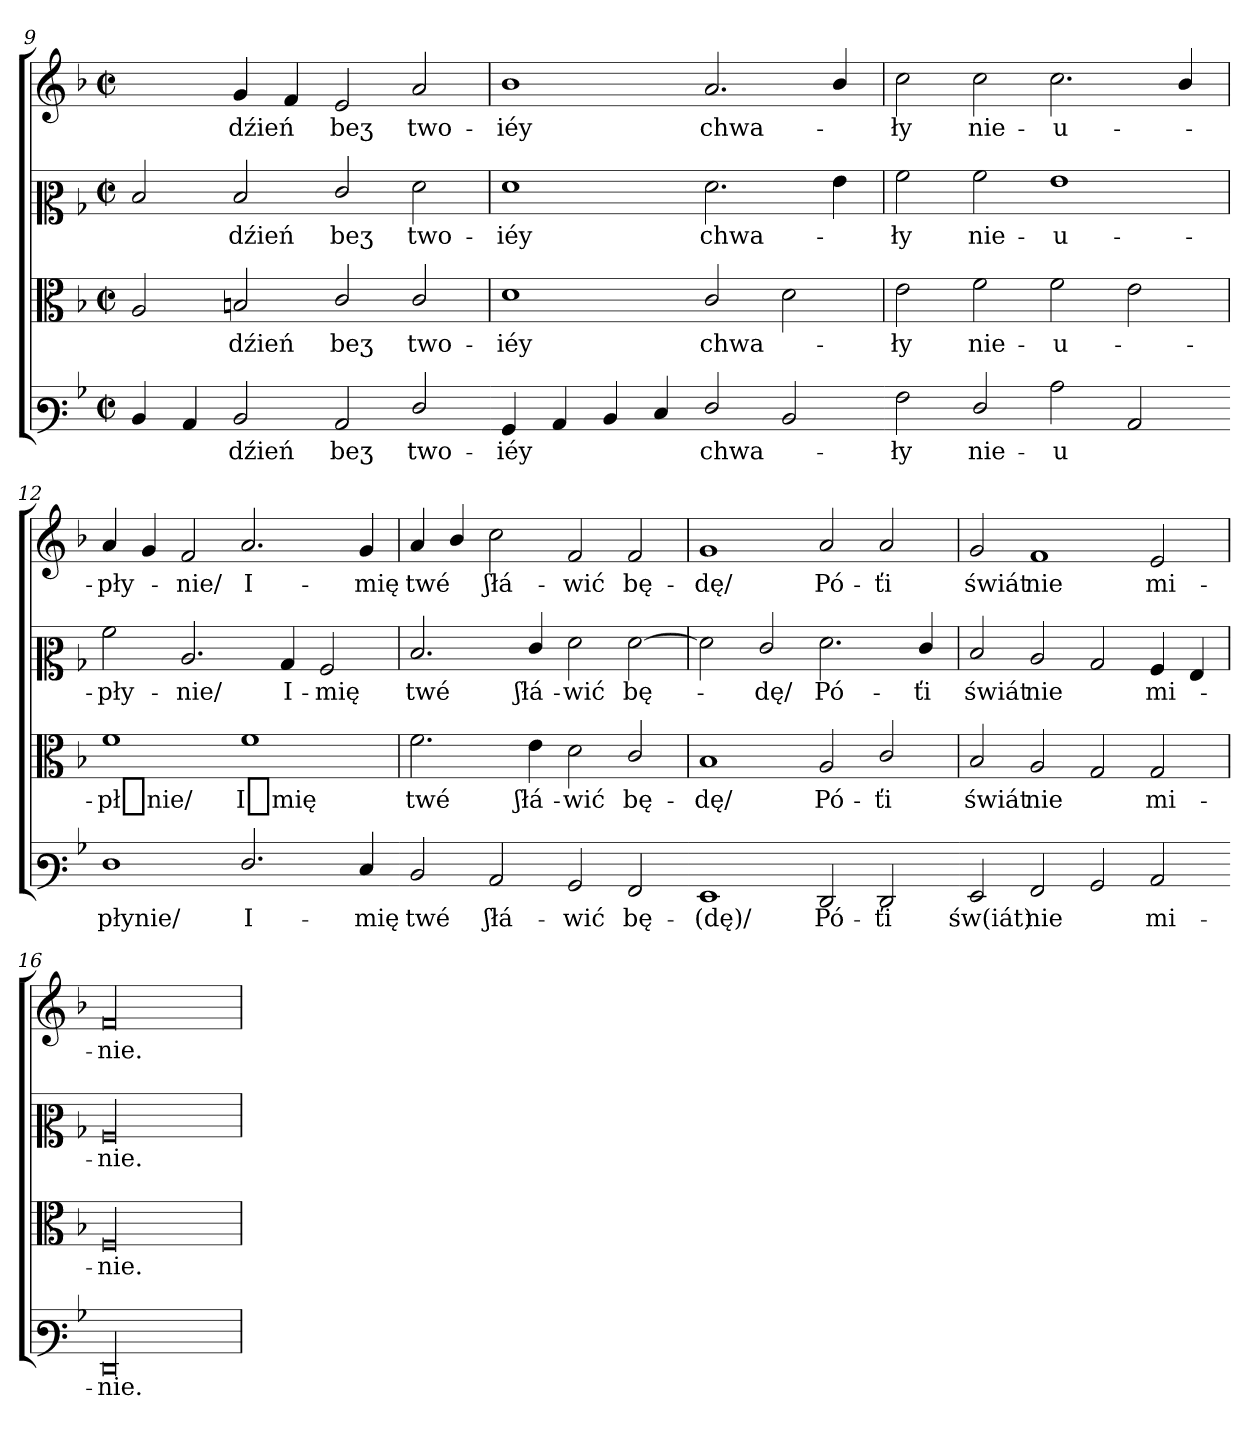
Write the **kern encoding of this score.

**kern	**text	**kern	**text	**kern	**text	**kern	**text
*part4	*part4	*part3	*part3	*part2	*part2	*part1	*part1
*staff4	*staff4	*staff3	*staff3	*staff2	*staff2	*staff1	*staff1
*clefF3	*	*clefC3	*	*clefC2	*	*clefG2	*
*k[b-]	*	*k[b-]	*	*k[b-]	*	*k[b-]	*
*M4/2	*	*M4/2	*	*M4/2	*	*M4/2	*
*met(c|)	*	*met(c|)	*	*met(c|)	*	*met(c|)	*
=9	=9	=9	=9	=9	=9	=9	=9
4D	.	2A	.	2d	.	2ryy	.
4C	.	.	.	.	.	.	.
2D	dźień	2Bn	dźień	2d	dźień	4g	dźień
.	.	.	.	.	.	4f	.
2C	beʒ	2c/	beʒ	2e/	beʒ	2e	beʒ
2F/	two-	2c/	two-	2f	two-	2a	two-
=10-	=10	=10	=10	=10	=10	=10	=10
4BB-	-iéy	1d	-iéy	1f	-iéy	1b-	-iéy
4C	.	.	.	.	.	.	.
4D	.	.	.	.	.	.	.
4E	.	.	.	.	.	.	.
2F/	chwa-	2c/	chwa-	2.f	chwa-	2.a	chwa-
2D	.	2d	.	.	.	.	.
.	.	.	.	4g	.	4b-/	.
=11-	=11	=11	=11	=11	=11	=11	=11
2A	ły	2e	ły	2a	ły	2cc	ły
2F/	nie-	2f	nie-	2a	nie-	2cc	nie-
2c	-u	2f	-u-	1g	-u-	2.cc	-u-
2C	.	2e	.	.	.	.	.
.	.	.	.	.	.	4b-/	.
=12-	=12	=12	=12	=12	=12	=12	=12
1F	płynie/	1f	pł_nie/	2a	-pły-	4a	pły-
.	.	.	.	.	.	4g	.
.	.	.	.	2.c	-nie/	2f	nie/
2.F/	I-	1f	I_mię	.	.	2.a	I-
.	.	.	.	4B-	I-	.	.
.	.	.	.	2A	-mię	.	.
4E	-mię	.	.	.	.	4g	-mię
=13-	=13	=13	=13	=13	=13	=13	=13
2D	twé	2.f	twé	2.d	twé	4a	twé
.	.	.	.	.	.	4b-/	.
2C	ʃłá-	.	.	.	.	2cc	ʃłá-
.	.	4e	ʃłá-	4e/	ʃłá-	.	.
2BB-	-wić	2d	-wić	2f	-wić	2f	-wić
2AA	bę-	2c/	bę-	[2f	bę-	2f	bę-
=14-	=14	=14	=14	=14	=14	=14	=14
1GG	-(dę)/	1B-	-dę/	2f]	.	1g	-dę/
.	.	.	.	2e/	-dę/	.	.
2FF	Pó-	2A	Pó-	2.f	Pó-	2a	Pó-
2FF	-ťi	2c/	-ťi	.	.	2a	-ťi
.	.	.	.	4e/	-ťi	.	.
=15-	=15	=15	=15	=15	=15	=15	=15
2GG	św(iát)	2B-	świát	2d	świát	2g	świát
2AA	nie	2A	nie	2c	nie	1f	nie
2BB-	.	2G	.	2B-	.	.	.
2C	mi-	2G	mi-	4A	mi-	2e	mi-
.	.	.	.	4G	.	.	.
=16-	=16	=16	=16	=16	=16	=16	=16
!LO:N:vis=00	!	!LO:N:vis=00	!	!LO:N:vis=00	!	!LO:N:vis=00	!
0FF/	-nie.	0F/	-nie.	0A/	nie.	0f/	-nie.
=	=	=	=	=	=	=	=
*-	*-	*-	*-	*-	*-	*-	*-
